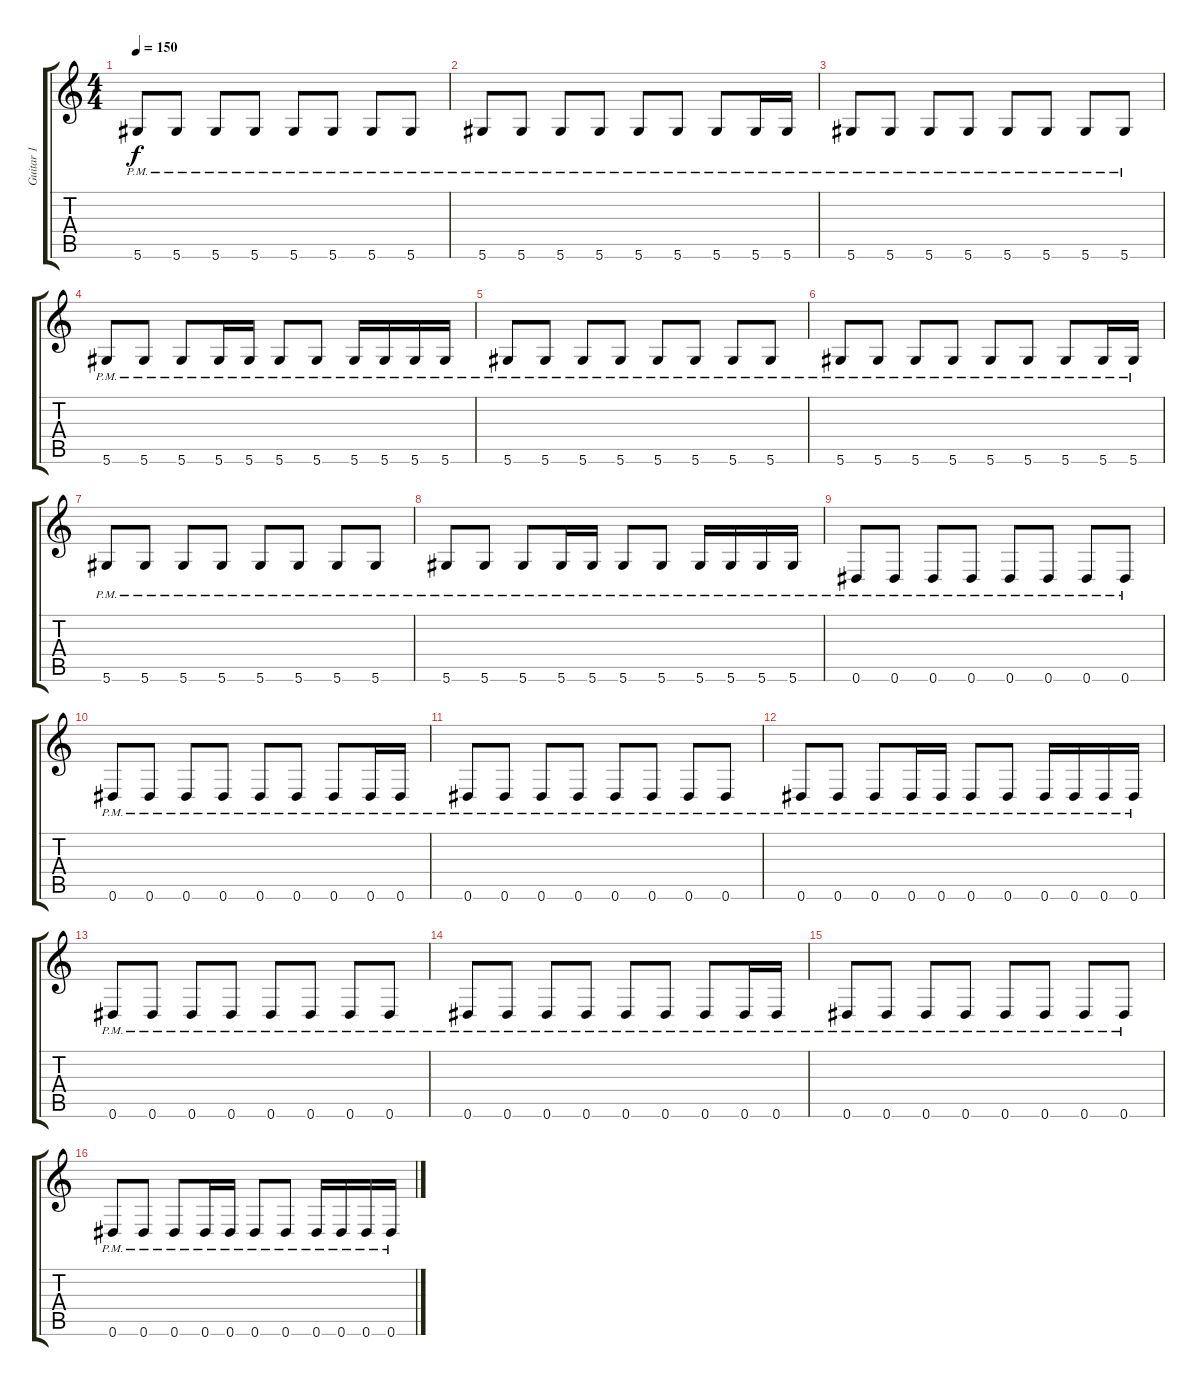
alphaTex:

\track ("Guitar 1" "Guitar 1") {instrument acousticguitarsteel}
\staff {score tabs}
\tuning (Eb4 Bb3 Gb3 Db3 Ab2 Eb2) {hide}
\ts (4 4)
\section ("" "")
\tempo 150
\clef g2
\ks c
5.6{pm}.8{dy f} 5.6{pm}.8 5.6{pm}.8 5.6{pm}.8 5.6{pm}.8 5.6{pm}.8 5.6{pm}.8 5.6{pm}.8 |
5.6{pm}.8 5.6{pm}.8 5.6{pm}.8 5.6{pm}.8 5.6{pm}.8 5.6{pm}.8 5.6{pm}.8 5.6{pm}.16 5.6{pm}.16 |
5.6{pm}.8 5.6{pm}.8 5.6{pm}.8 5.6{pm}.8 5.6{pm}.8 5.6{pm}.8 5.6{pm}.8 5.6{pm}.8 |
5.6{pm}.8 5.6{pm}.8 5.6{pm}.8 5.6{pm}.16 5.6{pm}.16 5.6{pm}.8 5.6{pm}.8 5.6{pm}.16 5.6{pm}.16 5.6{pm}.16 5.6{pm}.16 |
5.6{pm}.8 5.6{pm}.8 5.6{pm}.8 5.6{pm}.8 5.6{pm}.8 5.6{pm}.8 5.6{pm}.8 5.6{pm}.8 |
5.6{pm}.8 5.6{pm}.8 5.6{pm}.8 5.6{pm}.8 5.6{pm}.8 5.6{pm}.8 5.6{pm}.8 5.6{pm}.16 5.6{pm}.16 |
5.6{pm}.8 5.6{pm}.8 5.6{pm}.8 5.6{pm}.8 5.6{pm}.8 5.6{pm}.8 5.6{pm}.8 5.6{pm}.8 |
5.6{pm}.8 5.6{pm}.8 5.6{pm}.8 5.6{pm}.16 5.6{pm}.16 5.6{pm}.8 5.6{pm}.8 5.6{pm}.16 5.6{pm}.16 5.6{pm}.16 5.6{pm}.16 |
0.6{pm}.8 0.6{pm}.8 0.6{pm}.8 0.6{pm}.8 0.6{pm}.8 0.6{pm}.8 0.6{pm}.8 0.6{pm}.8 |
0.6{pm}.8 0.6{pm}.8 0.6{pm}.8 0.6{pm}.8 0.6{pm}.8 0.6{pm}.8 0.6{pm}.8 0.6{pm}.16 0.6{pm}.16 |
0.6{pm}.8 0.6{pm}.8 0.6{pm}.8 0.6{pm}.8 0.6{pm}.8 0.6{pm}.8 0.6{pm}.8 0.6{pm}.8 |
0.6{pm}.8 0.6{pm}.8 0.6{pm}.8 0.6{pm}.16 0.6{pm}.16 0.6{pm}.8 0.6{pm}.8 0.6{pm}.16 0.6{pm}.16 0.6{pm}.16 0.6{pm}.16 |
0.6{pm}.8 0.6{pm}.8 0.6{pm}.8 0.6{pm}.8 0.6{pm}.8 0.6{pm}.8 0.6{pm}.8 0.6{pm}.8 |
0.6{pm}.8 0.6{pm}.8 0.6{pm}.8 0.6{pm}.8 0.6{pm}.8 0.6{pm}.8 0.6{pm}.8 0.6{pm}.16 0.6{pm}.16 |
0.6{pm}.8 0.6{pm}.8 0.6{pm}.8 0.6{pm}.8 0.6{pm}.8 0.6{pm}.8 0.6{pm}.8 0.6{pm}.8 |
0.6{pm}.8 0.6{pm}.8 0.6{pm}.8 0.6{pm}.16 0.6{pm}.16 0.6{pm}.8 0.6{pm}.8 0.6{pm}.16 0.6{pm}.16 0.6{pm}.16 0.6{pm}.16
